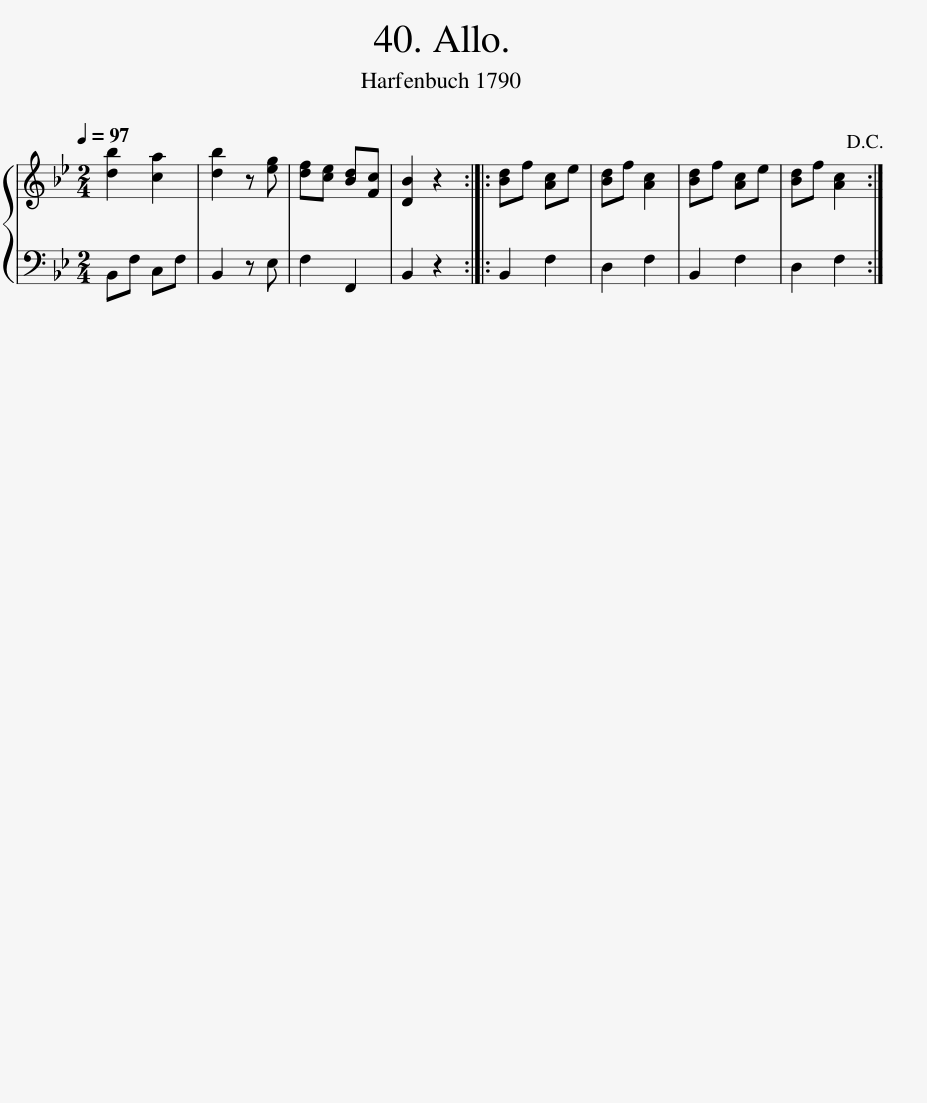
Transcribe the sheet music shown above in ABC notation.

X:1
%%score { 1 | 2 }
L:1/8
Q:1/4=97
M:2/4
I:linebreak $
K:Bb
V:1 treble
V:2 bass
V:1
 [db]2 [ca]2 | [db]2 z [eg] | [df][ce] [Bd][Fc] | [DB]2 z2 :: [Bd]f [Ac]e | %5
 [Bd]f [Ac]2 | [Bd]f [Ac]e | [Bd]f [Ac]2!D.C.! :| %8
V:2
 B,,F, C,F, | B,,2 z E, | F,2 F,,2 | B,,2 z2 :: B,,2 F,2 | %5
 D,2 F,2 | B,,2 F,2 | D,2 F,2 :| %8
